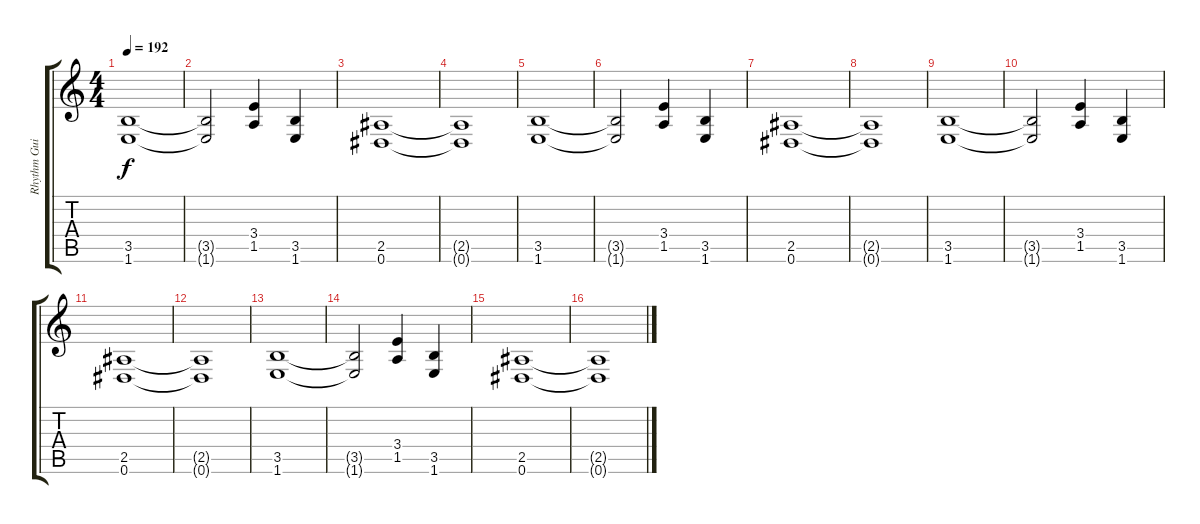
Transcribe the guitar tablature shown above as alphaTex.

\track ("Rhythm Guitar" "Rhythm Gui") {instrument overdrivenguitar}
\staff {score tabs}
\tuning (Eb4 Bb3 Gb3 Db3 Ab2 Eb2) {hide}
\ts (4 4)
\tempo 192
\clef g2
\ks c
(3.5 1.6).1{dy f} |
(3.5{t} 1.6{t}).2 (3.4 1.5).4 (3.5 1.6).4 |
(2.5 0.6).1 |
(2.5{t} 0.6{t}).1 |
(3.5 1.6).1 |
(3.5{t} 1.6{t}).2 (3.4 1.5).4 (3.5 1.6).4 |
(2.5 0.6).1 |
(2.5{t} 0.6{t}).1 |
(3.5 1.6).1 |
(3.5{t} 1.6{t}).2 (3.4 1.5).4 (3.5 1.6).4 |
(2.5 0.6).1 |
(2.5{t} 0.6{t}).1 |
(3.5 1.6).1 |
(3.5{t} 1.6{t}).2 (3.4 1.5).4 (3.5 1.6).4 |
(2.5 0.6).1 |
(2.5{t} 0.6{t}).1
